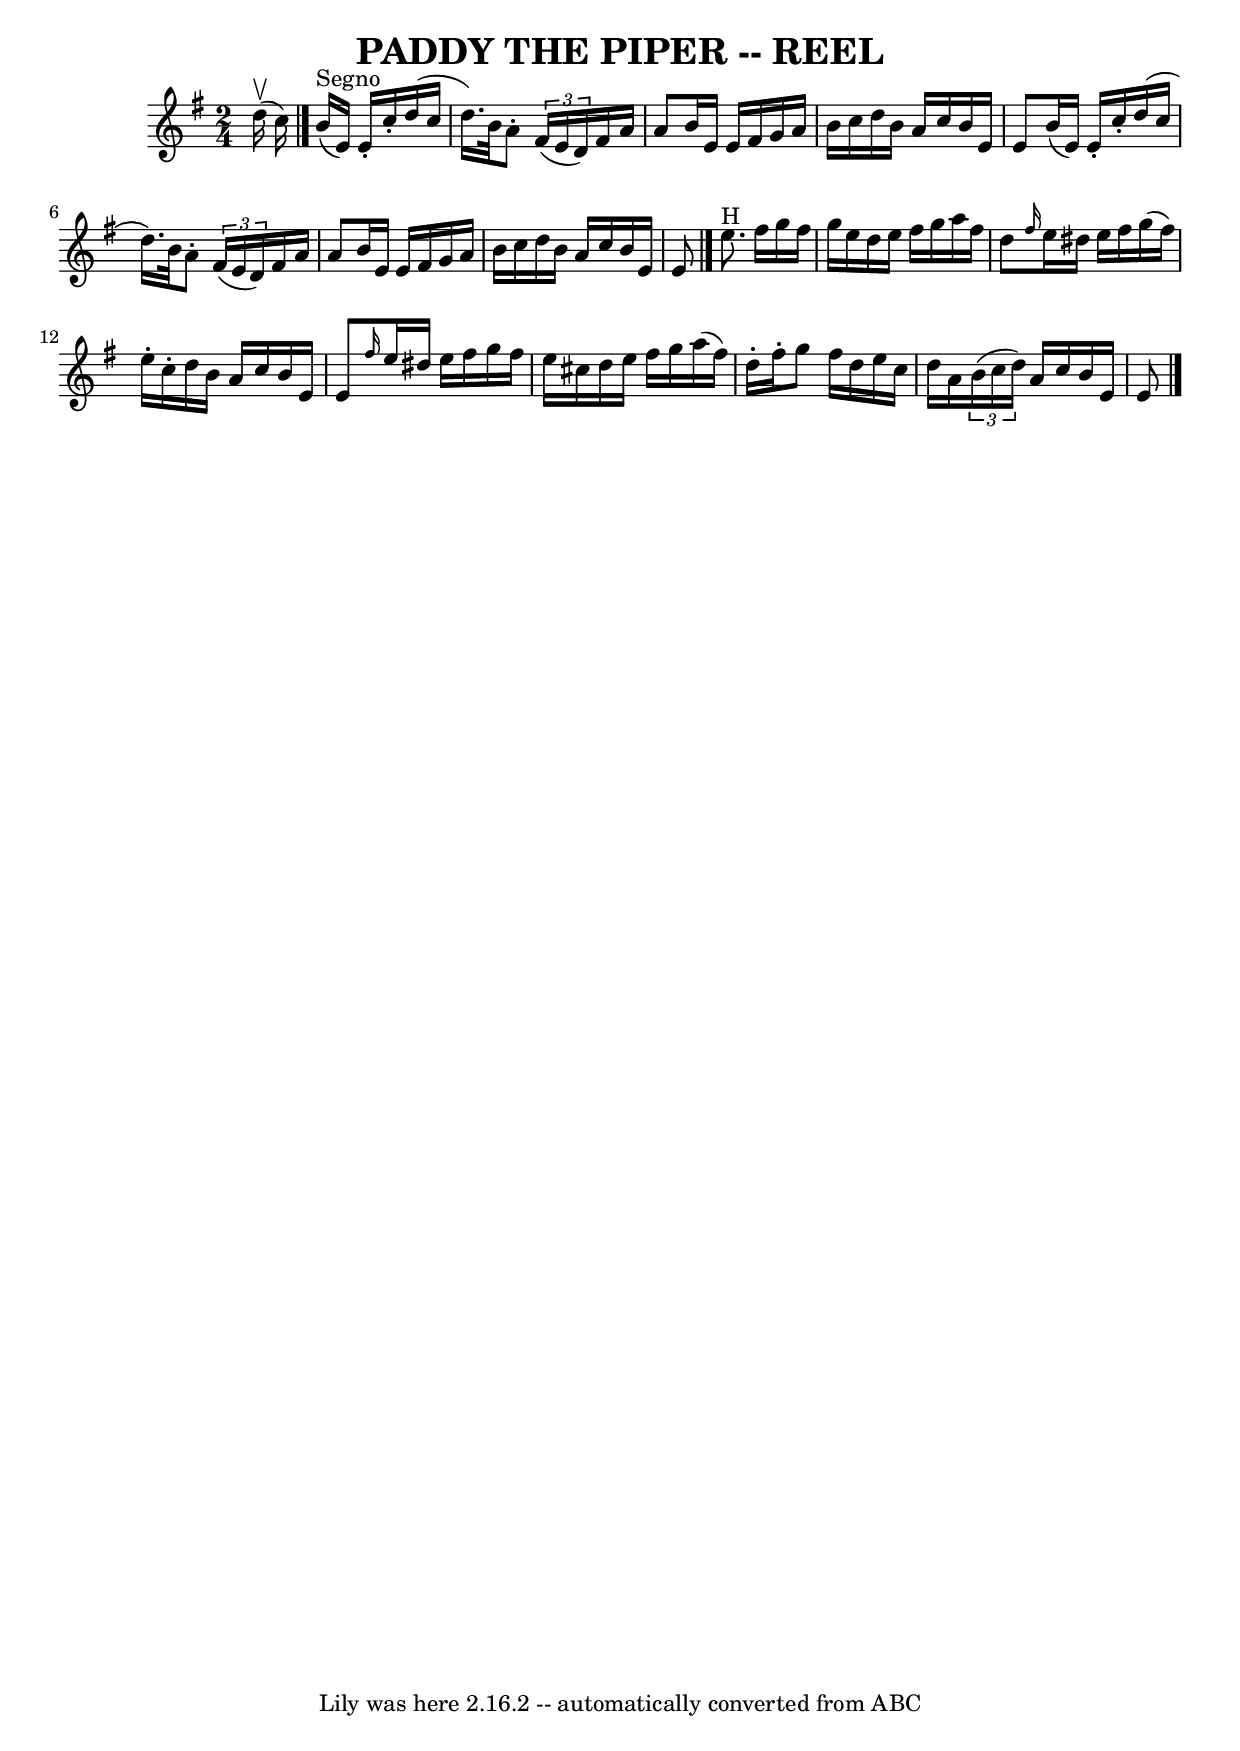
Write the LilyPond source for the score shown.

\version "2.16.2"
\include "Mammoth.ily"
\header {
  %% book = "Ryan's Mammoth Collection of Fiddle Tunes"
  crossRefNumber = "1"
  footnotes = ""
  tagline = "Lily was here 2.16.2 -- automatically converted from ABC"
  title = "PADDY THE PIPER -- REEL"

}
voicedefault =  {


  \time 2/4 
  \key g \major
  d''16 (^\upbow c''16)     |
  
  \bar "|." b'16^"Segno"(e'16) e'16-. c''16-. d''16 (c''16    
  d''16.) b'32    |
  a'8-. \times 2/3 { fis'16 (e'16 d'16  
		) 
		    } fis'16 a'16 a'8    |
  b'16 e'16 e'16 fis'16    
  g'16 a'16 b'16 c''16    |
  d''16 b'16 a'16 c''16    
  b'16 e'16 e'8    |
  b'16 (e'16) e'16-. c''16-.   
  d''16 (c''16 d''16.) b'32    |
  a'8-. \times 2/3 { fis'16 
		      (e'16 d'16) 
		    } fis'16 a'16 a'8    |
  b'16 e'16    
  e'16 fis'16 g'16 a'16 b'16 c''16    |
  d''16 b'16    
  a'16 c''16 b'16 e'16 e'8      \bar "|." e''8.^"H" fis''16    
  g''16 fis''16 g''16 e''16    |
  d''16 e''16 fis''16    
  g''16 a''16 fis''16 d''8    |
  \grace { fis''16  
	 } e''16    
  dis''16 e''16 fis''16 g''16 (fis''16) e''16-. c''16-.    |
  d''16 b'16 a'16 c''16 b'16 e'16 e'8    |
  
  \grace { fis''16  
	 } e''16 dis''16 e''16 fis''16 g''16    
  fis''16 e''16 cis''16    |
  d''16 e''16 fis''16 g''16    
  a''16 (fis''16) d''16-. fis''16-.   |
  g''8 fis''16    
  d''16 e''16 c''16 d''16 a'16    |
  \times 2/3 { b'16 (
	       c''16 d''16) 
	     } a'16 c''16 b'16 e'16 e'8      \bar "|."   

}

\score{
  <<

    \context Staff="default"
    {
      \voicedefault 
      
    }

  >>
  \layout {
    
  }
  \midi {
  }

}
